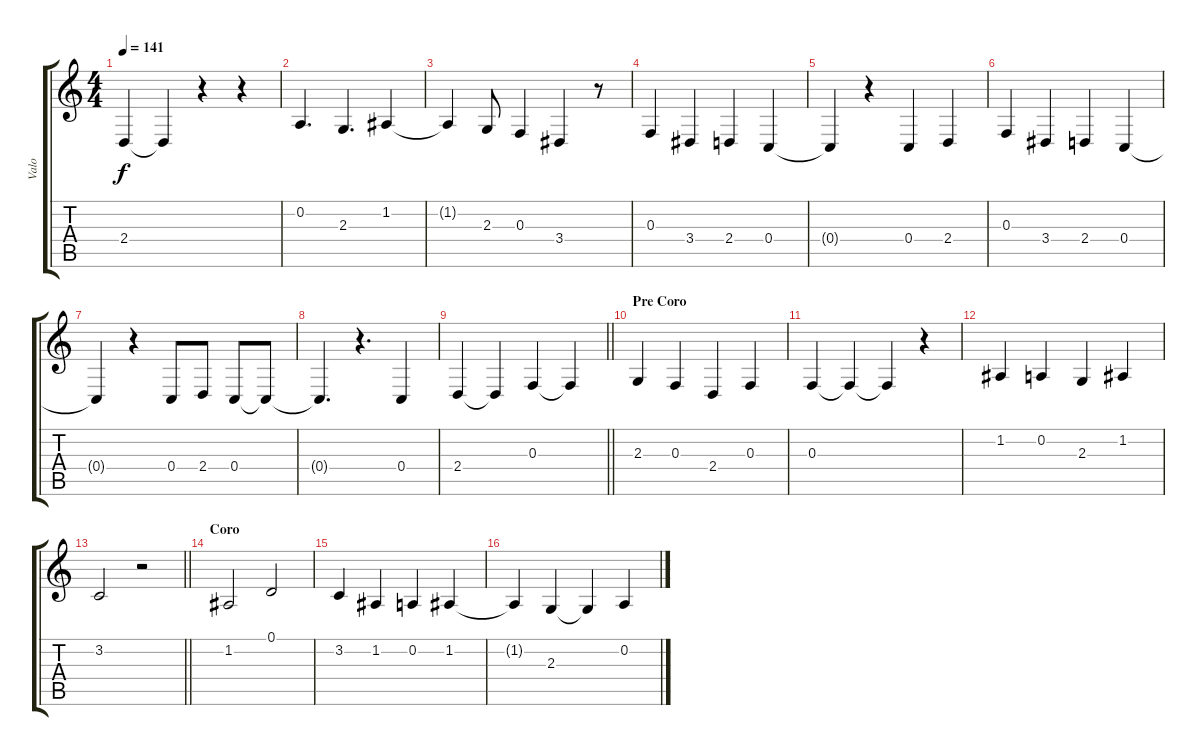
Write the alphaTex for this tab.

\track ("Valo" "Valo") {instrument tenorsax}
\staff {score tabs}
\tuning (D4 A3 F3 C3 G2 D2) {hide}
\ts (4 4)
\tempo 141
\clef g2
\ks c
2.4{t}.4{dy f} 2.4{t}.4 r.4 r.4 |
0.2.4{d} 2.3.4{d} 1.2.4 |
1.2{t}.4 2.3.8 0.3.4 3.4.4 r.8 |
0.3.4 3.4.4 2.4.4 0.4.4 |
0.4{t}.4 r.4 0.4.4 2.4.4 |
0.3.4 3.4.4 2.4.4 0.4.4 |
0.4{t}.4 r.4 0.4.8 2.4.8 0.4.8 0.4{t}.8 |
0.4{t}.4{d} r.4{d} 0.4.4 |
\barLineRight lightlight
2.4.4 2.4{t}.4 0.3.4 0.3{t}.4 |
\section ("" "Pre Coro")
2.3.4 0.3.4 2.4.4 0.3.4 |
0.3.4 0.3{t}.4 0.3{t}.4 r.4 |
1.2.4 0.2.4 2.3.4 1.2.4 |
\barLineRight lightlight
3.2.2 r.2 |
\section ("" "Coro")
1.2.2 0.1.2 |
3.2.4 1.2.4 0.2.4 1.2.4 |
1.2{t}.4 2.3.4 2.3{t}.4 0.2.4
